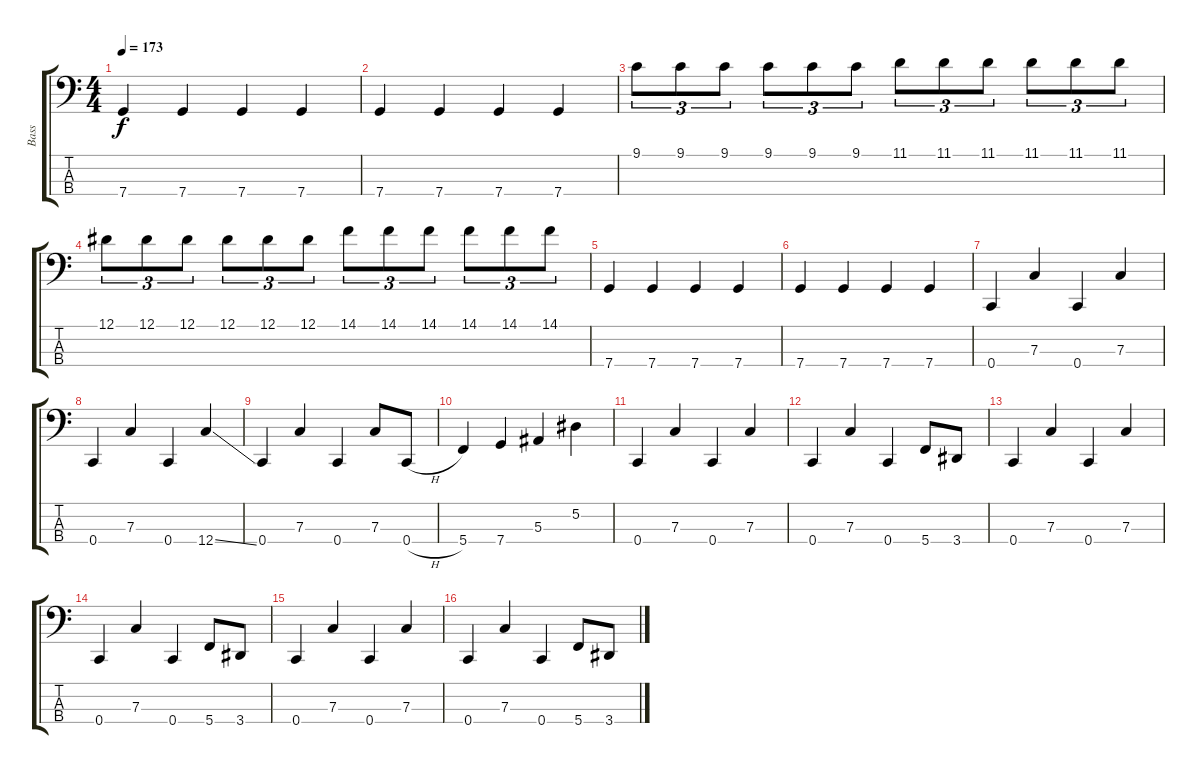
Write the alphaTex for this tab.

\track ("Bass" "Bass") {instrument electricbassfinger}
\staff {score tabs}
\tuning (Eb2 Bb1 F1 C1) {hide}
\ts (4 4)
\tempo 173
\clef f4
\ks c
7.4.4{dy f} 7.4.4 7.4.4 7.4.4 |
7.4.4 7.4.4 7.4.4 7.4.4 |
9.1.8{tu (3 2)} 9.1.8{tu (3 2)} 9.1.8{tu (3 2)} 9.1.8{tu (3 2)} 9.1.8{tu (3 2)} 9.1.8{tu (3 2)} 11.1.8{tu (3 2)} 11.1.8{tu (3 2)} 11.1.8{tu (3 2)} 11.1.8{tu (3 2)} 11.1.8{tu (3 2)} 11.1.8{tu (3 2)} |
12.1.8{tu (3 2)} 12.1.8{tu (3 2)} 12.1.8{tu (3 2)} 12.1.8{tu (3 2)} 12.1.8{tu (3 2)} 12.1.8{tu (3 2)} 14.1.8{tu (3 2)} 14.1.8{tu (3 2)} 14.1.8{tu (3 2)} 14.1.8{tu (3 2)} 14.1.8{tu (3 2)} 14.1.8{tu (3 2)} |
7.4.4 7.4.4 7.4.4 7.4.4 |
7.4.4 7.4.4 7.4.4 7.4.4 |
0.4.4 7.3.4 0.4.4 7.3.4 |
0.4.4 7.3.4 0.4.4 12.4{ss}.4 |
0.4.4 7.3.4 0.4.4 7.3.8 0.4{h}.8 |
5.4.4 7.4.4 5.3.4 5.2.4 |
0.4.4 7.3.4 0.4.4 7.3.4 |
0.4.4 7.3.4 0.4.4 5.4.8 3.4.8 |
0.4.4 7.3.4 0.4.4 7.3.4 |
0.4.4 7.3.4 0.4.4 5.4.8 3.4.8 |
0.4.4 7.3.4 0.4.4 7.3.4 |
0.4.4 7.3.4 0.4.4 5.4.8 3.4.8
